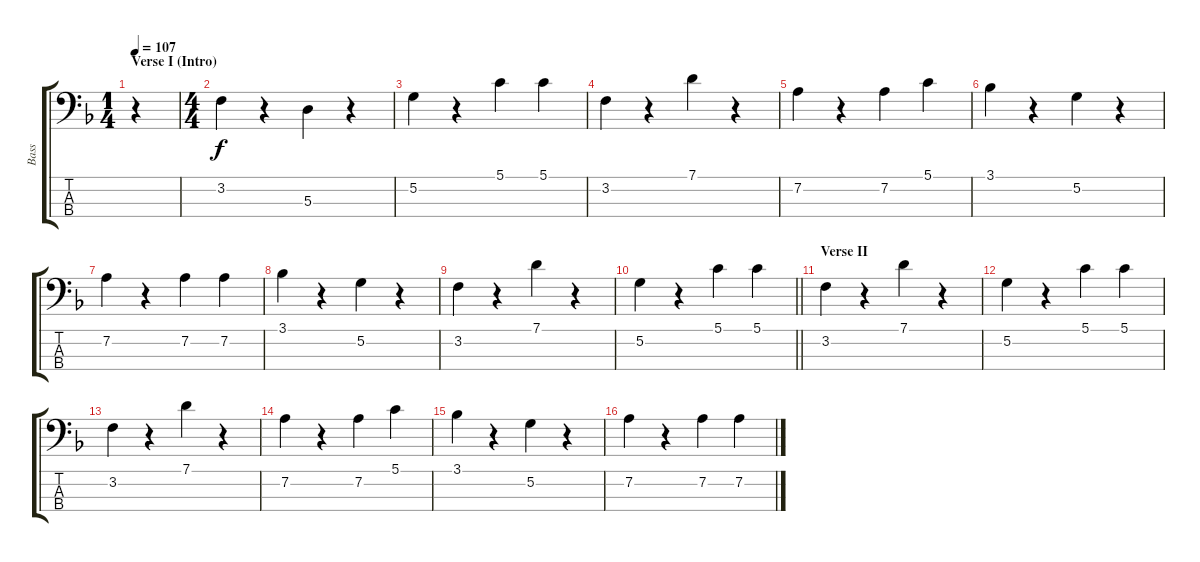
\track ("Bass" "Bass") {instrument electricbassfinger}
\staff {score tabs}
\tuning (G2 D2 A1 E1) {hide}
\ts (1 4)
\section ("" "Verse I (Intro)")
\tempo 107
\clef f4
\ks f
r.4{dy f instrument electricbassfinger} |
\ts (4 4)
3.2.4 r.4 5.3.4 r.4 |
5.2.4 r.4 5.1.4 5.1.4 |
3.2.4 r.4 7.1.4 r.4 |
7.2.4 r.4 7.2.4 5.1.4 |
3.1.4 r.4 5.2.4 r.4 |
7.2.4 r.4 7.2.4 7.2.4 |
3.1.4 r.4 5.2.4 r.4 |
3.2.4 r.4 7.1.4 r.4 |
\barLineRight lightlight
5.2.4 r.4 5.1.4 5.1.4 |
\section ("" "Verse II")
3.2.4 r.4 7.1.4 r.4 |
5.2.4 r.4 5.1.4 5.1.4 |
3.2.4 r.4 7.1.4 r.4 |
7.2.4 r.4 7.2.4 5.1.4 |
3.1.4 r.4 5.2.4 r.4 |
7.2.4 r.4 7.2.4 7.2.4
